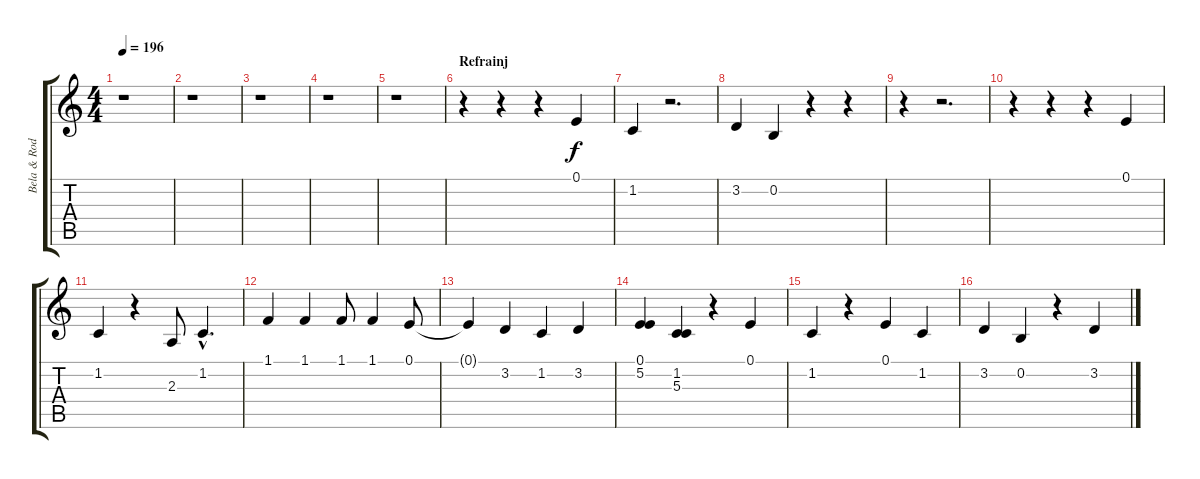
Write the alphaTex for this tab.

\track ("Bela & Rod - Gesang" "Bela & Rod") {instrument altosax}
\staff {score tabs}
\tuning (E4 B3 G3 D3 A2 E2) {hide}
\ts (4 4)
\tempo 196
\clef g2
\ks c
r.1{dy f} |
r.1 |
r.1 |
r.1 |
r.1 |
\section ("" "Refrainj")
r.4 r.4 r.4 0.1.4 |
1.2.4 r.2{d} |
3.2.4 0.2.4 r.4 r.4 |
r.4 r.2{d} |
r.4 r.4 r.4 0.1.4 |
1.2.4 r.4 2.3.8 1.2{hac}.4{d} |
1.1.4 1.1.4 1.1.8 1.1.4 0.1.8 |
0.1{t}.4 3.2.4 1.2.4 3.2.4 |
(0.1 5.2).4 (1.2 5.3).4 r.4 0.1.4 |
1.2.4 r.4 0.1.4 1.2.4 |
3.2.4 0.2.4 r.4 3.2.4
